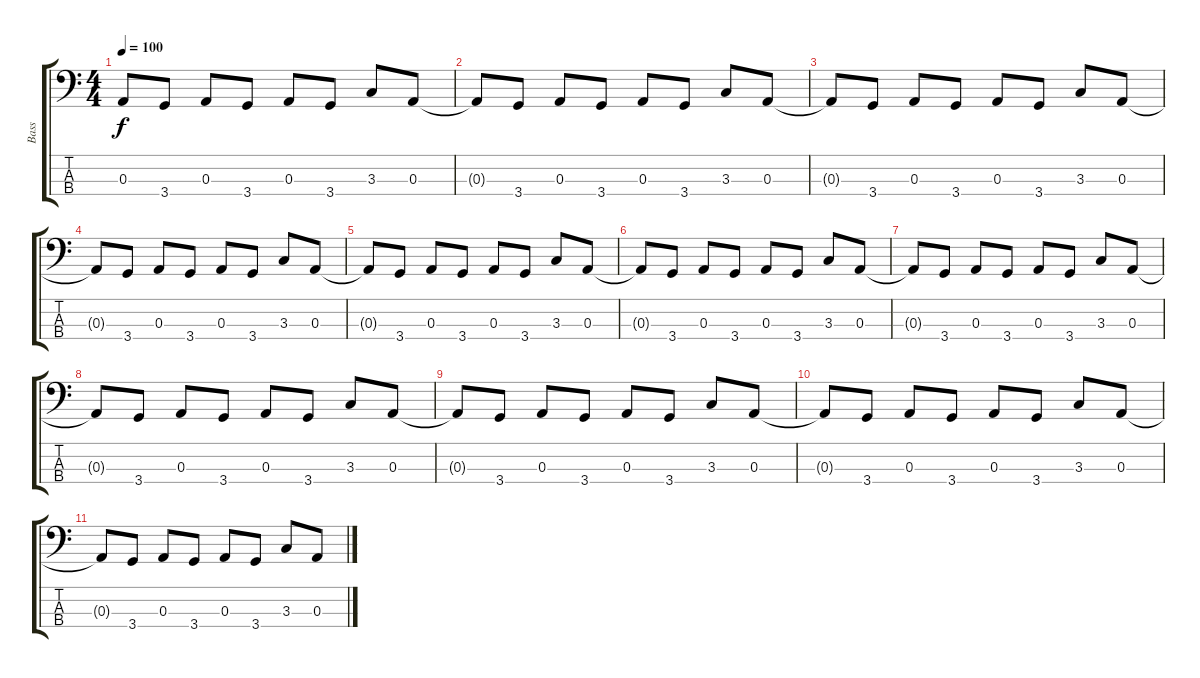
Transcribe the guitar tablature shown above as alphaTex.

\track ("Bass" "Bass") {instrument electricbassfinger}
\staff {score tabs}
\tuning (G2 D2 A1 E1) {hide}
\ts (4 4)
\tempo 100
\clef f4
\ks c
0.3{t}.8{dy f} 3.4.8 0.3.8 3.4.8 0.3.8 3.4.8 3.3.8 0.3.8 |
0.3{t}.8 3.4.8 0.3.8 3.4.8 0.3.8 3.4.8 3.3.8 0.3.8 |
0.3{t}.8 3.4.8 0.3.8 3.4.8 0.3.8 3.4.8 3.3.8 0.3.8 |
0.3{t}.8 3.4.8 0.3.8 3.4.8 0.3.8 3.4.8 3.3.8 0.3.8 |
0.3{t}.8 3.4.8 0.3.8 3.4.8 0.3.8 3.4.8 3.3.8 0.3.8 |
0.3{t}.8 3.4.8 0.3.8 3.4.8 0.3.8 3.4.8 3.3.8 0.3.8 |
0.3{t}.8 3.4.8 0.3.8 3.4.8 0.3.8 3.4.8 3.3.8 0.3.8 |
0.3{t}.8 3.4.8 0.3.8 3.4.8 0.3.8 3.4.8 3.3.8 0.3.8 |
0.3{t}.8 3.4.8 0.3.8 3.4.8 0.3.8 3.4.8 3.3.8 0.3.8 |
0.3{t}.8 3.4.8 0.3.8 3.4.8 0.3.8 3.4.8 3.3.8 0.3.8 |
0.3{t}.8 3.4.8 0.3.8 3.4.8 0.3.8 3.4.8 3.3.8 0.3.8
